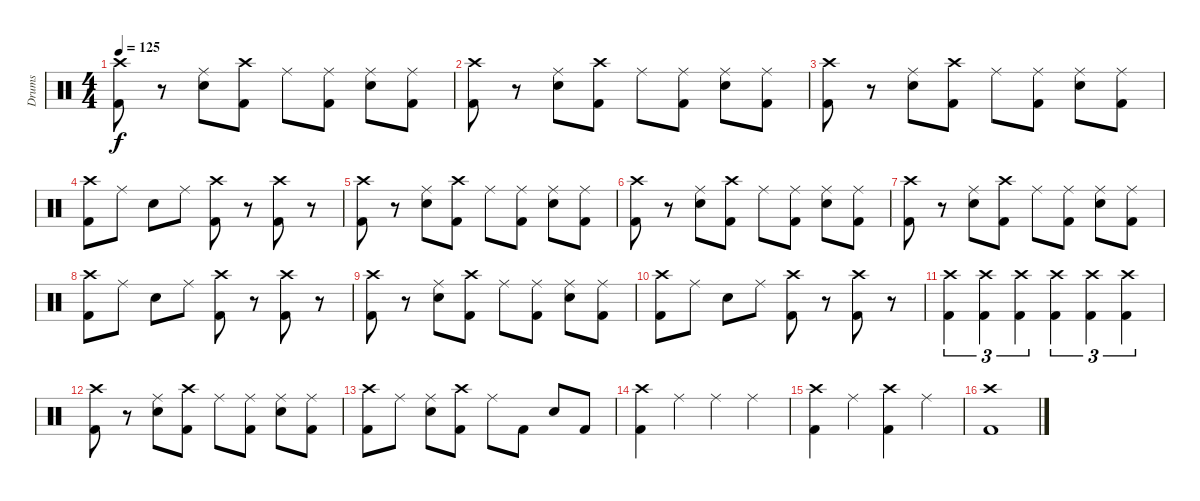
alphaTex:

\track ("Drums" "Drums") {instrument percussion}
\staff {score}
\articulation defaults
\ts (4 4)
\tempo 125
\clef neutral
\ks c
("Crash high (hit)" "Kick (hit) 2").8{dy f} r.8 ("Ride (middle)" "Snare (hit) 2").8 ("Crash high (hit)" "Kick (hit) 2").8 "Ride (middle)".8 ("Ride (middle)" "Kick (hit) 2").8 ("Ride (middle)" "Snare (hit) 2").8 ("Ride (middle)" "Kick (hit) 2").8 |
("Crash high (hit)" "Kick (hit) 2").8 r.8 ("Ride (middle)" "Snare (hit) 2").8 ("Crash high (hit)" "Kick (hit) 2").8 "Ride (middle)".8 ("Ride (middle)" "Kick (hit) 2").8 ("Ride (middle)" "Snare (hit) 2").8 ("Ride (middle)" "Kick (hit) 2").8 |
("Crash high (hit)" "Kick (hit) 2").8 r.8 ("Ride (middle)" "Snare (hit) 2").8 ("Crash high (hit)" "Kick (hit) 2").8 "Ride (middle)".8 ("Ride (middle)" "Kick (hit) 2").8 ("Ride (middle)" "Snare (hit) 2").8 ("Ride (middle)" "Kick (hit) 2").8 |
("Crash high (hit)" "Kick (hit) 2").8 "Ride (middle)".8 "Snare (hit) 2".8 "Ride (middle)".8 ("Crash high (hit)" "Kick (hit) 2").8 r.8 ("Crash high (hit)" "Kick (hit) 2").8 r.8 |
("Crash high (hit)" "Kick (hit) 2").8 r.8 ("Ride (middle)" "Snare (hit) 2").8 ("Crash high (hit)" "Kick (hit) 2").8 "Ride (middle)".8 ("Ride (middle)" "Kick (hit) 2").8 ("Ride (middle)" "Snare (hit) 2").8 ("Ride (middle)" "Kick (hit) 2").8 |
("Crash high (hit)" "Kick (hit) 2").8 r.8 ("Ride (middle)" "Snare (hit) 2").8 ("Crash high (hit)" "Kick (hit) 2").8 "Ride (middle)".8 ("Ride (middle)" "Kick (hit) 2").8 ("Ride (middle)" "Snare (hit) 2").8 ("Ride (middle)" "Kick (hit) 2").8 |
("Crash high (hit)" "Kick (hit) 2").8 r.8 ("Ride (middle)" "Snare (hit) 2").8 ("Crash high (hit)" "Kick (hit) 2").8 "Ride (middle)".8 ("Ride (middle)" "Kick (hit) 2").8 ("Ride (middle)" "Snare (hit) 2").8 ("Ride (middle)" "Kick (hit) 2").8 |
("Crash high (hit)" "Kick (hit) 2").8 "Ride (middle)".8 "Snare (hit) 2".8 "Ride (middle)".8 ("Crash high (hit)" "Kick (hit) 2").8 r.8 ("Crash high (hit)" "Kick (hit) 2").8 r.8 |
("Crash high (hit)" "Kick (hit) 2").8 r.8 ("Ride (middle)" "Snare (hit) 2").8 ("Crash high (hit)" "Kick (hit) 2").8 "Ride (middle)".8 ("Ride (middle)" "Kick (hit) 2").8 ("Ride (middle)" "Snare (hit) 2").8 ("Ride (middle)" "Kick (hit) 2").8 |
("Crash high (hit)" "Kick (hit) 2").8 "Ride (middle)".8 "Snare (hit) 2".8 "Ride (middle)".8 ("Crash high (hit)" "Kick (hit) 2").8 r.8 ("Crash high (hit)" "Kick (hit) 2").8 r.8 |
("Crash high (hit)" "Kick (hit) 2").4{tu (3 2)} ("Crash high (hit)" "Kick (hit) 2").4{tu (3 2)} ("Crash high (hit)" "Kick (hit) 2").4{tu (3 2)} ("Crash high (hit)" "Kick (hit) 2").4{tu (3 2)} ("Crash high (hit)" "Kick (hit) 2").4{tu (3 2)} ("Crash high (hit)" "Kick (hit) 2").4{tu (3 2)} |
("Crash high (hit)" "Kick (hit) 2").8 r.8 ("Ride (middle)" "Snare (hit) 2").8 ("Crash high (hit)" "Kick (hit) 2").8 "Ride (middle)".8 ("Ride (middle)" "Kick (hit) 2").8 ("Ride (middle)" "Snare (hit) 2").8 ("Ride (middle)" "Kick (hit) 2").8 |
("Crash high (hit)" "Kick (hit) 2").8 "Ride (middle)".8 ("Ride (middle)" "Snare (hit) 2").8 ("Crash high (hit)" "Kick (hit) 2").8 "Ride (middle)".8 "Kick (hit) 2".8 "Snare (hit) 2".8 "Kick (hit) 2".8 |
("Crash high (hit)" "Kick (hit) 2").4 "Ride (middle)".4 "Ride (middle)".4 "Ride (middle)".4 |
("Crash high (hit)" "Kick (hit) 2").4 "Ride (middle)".4 ("Crash high (hit)" "Kick (hit) 2").4 "Ride (middle)".4 |
("Crash high (hit)" "Kick (hit) 2").1
